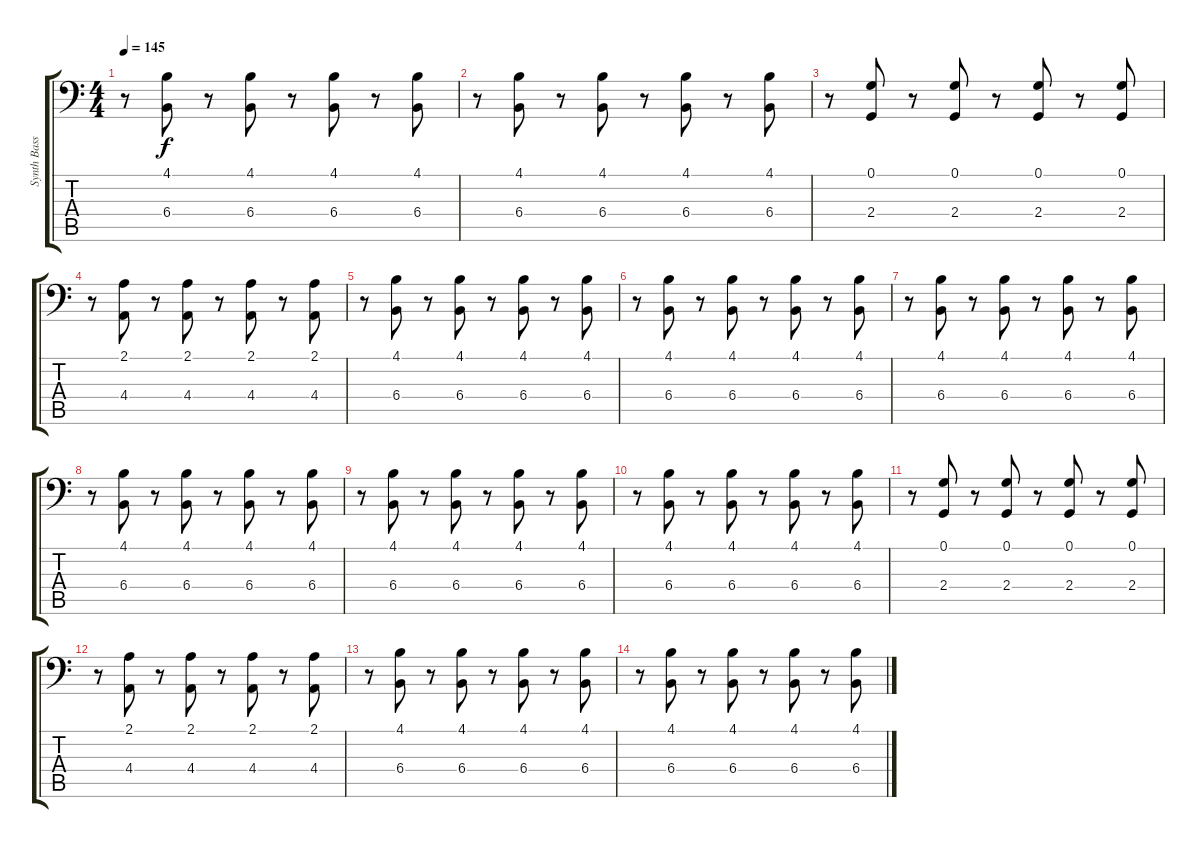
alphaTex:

\track ("Synth Bass" "Synth Bass") {instrument synthbass1}
\staff {score tabs}
\tuning (G2 D2 Bb1 F1 C1 G0) {hide}
\ts (4 4)
\tempo 145
\clef f4
\ks c
r.8{dy f} (4.1 6.4).8 r.8 (4.1 6.4).8 r.8 (4.1 6.4).8 r.8 (4.1 6.4).8 |
r.8 (4.1 6.4).8 r.8 (4.1 6.4).8 r.8 (4.1 6.4).8 r.8 (4.1 6.4).8 |
r.8 (0.1 2.4).8 r.8 (0.1 2.4).8 r.8 (0.1 2.4).8 r.8 (0.1 2.4).8 |
r.8 (2.1 4.4).8 r.8 (2.1 4.4).8 r.8 (2.1 4.4).8 r.8 (2.1 4.4).8 |
r.8 (4.1 6.4).8 r.8 (4.1 6.4).8 r.8 (4.1 6.4).8 r.8 (4.1 6.4).8 |
r.8 (4.1 6.4).8 r.8 (4.1 6.4).8 r.8 (4.1 6.4).8 r.8 (4.1 6.4).8 |
r.8 (4.1 6.4).8 r.8 (4.1 6.4).8 r.8 (4.1 6.4).8 r.8 (4.1 6.4).8 |
r.8 (4.1 6.4).8 r.8 (4.1 6.4).8 r.8 (4.1 6.4).8 r.8 (4.1 6.4).8 |
r.8 (4.1 6.4).8 r.8 (4.1 6.4).8 r.8 (4.1 6.4).8 r.8 (4.1 6.4).8 |
r.8 (4.1 6.4).8 r.8 (4.1 6.4).8 r.8 (4.1 6.4).8 r.8 (4.1 6.4).8 |
r.8 (0.1 2.4).8 r.8 (0.1 2.4).8 r.8 (0.1 2.4).8 r.8 (0.1 2.4).8 |
r.8 (2.1 4.4).8 r.8 (2.1 4.4).8 r.8 (2.1 4.4).8 r.8 (2.1 4.4).8 |
r.8 (4.1 6.4).8 r.8 (4.1 6.4).8 r.8 (4.1 6.4).8 r.8 (4.1 6.4).8 |
r.8 (4.1 6.4).8 r.8 (4.1 6.4).8 r.8 (4.1 6.4).8 r.8 (4.1 6.4).8
